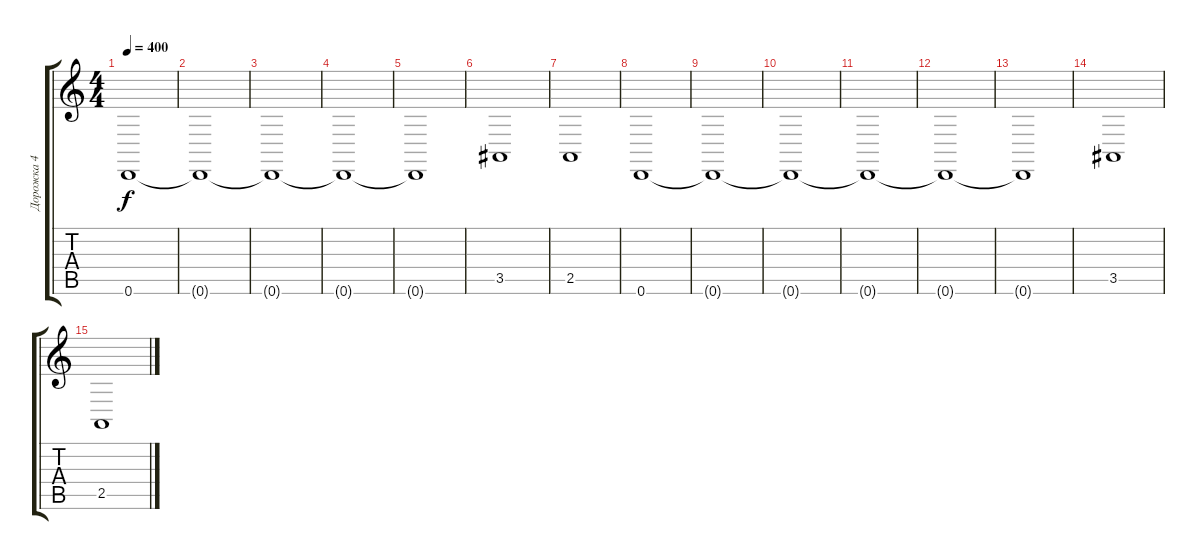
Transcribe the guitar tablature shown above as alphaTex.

\track ("Дорожка 4" "Дорожка 4") {instrument tremolostrings}
\staff {score tabs}
\tuning (D4 A3 F3 C3 G2 D2) {hide}
\ts (4 4)
\tempo 400
\clef g2
\ks c
0.6{t}.1{dy f} |
0.6{t}.1 |
0.6{t}.1 |
0.6{t}.1 |
0.6{t}.1 |
3.5.1 |
2.5.1 |
0.6.1 |
0.6{t}.1 |
0.6{t}.1 |
0.6{t}.1 |
0.6{t}.1 |
0.6{t}.1 |
3.5.1 |
2.5.1
